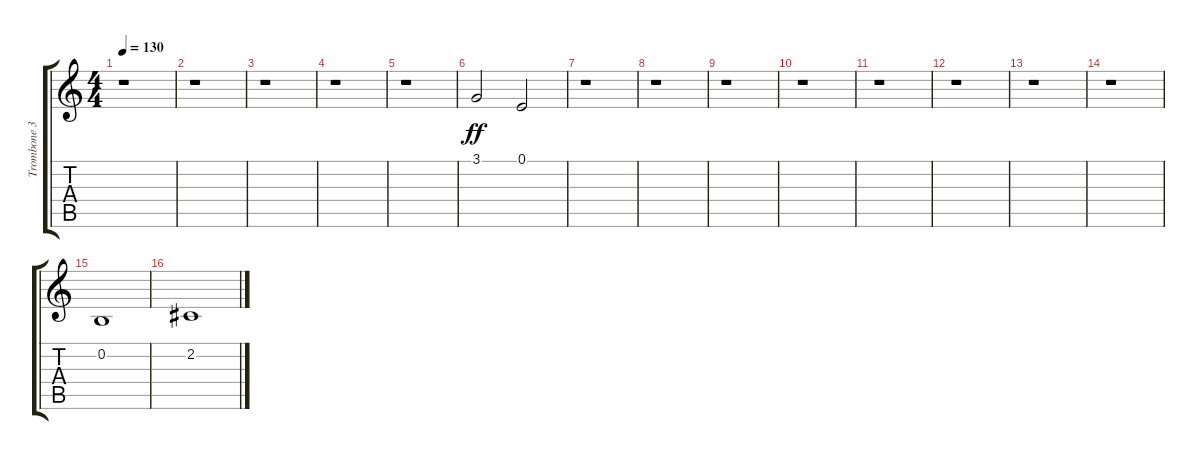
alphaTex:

\track ("Trombone 3" "Trombone 3") {instrument trombone}
\staff {score tabs}
\tuning (E4 B3 G3 D3 A2 E2) {hide}
\ts (4 4)
\tempo 130
\clef g2
\ks c
r.1{dy ff} |
r.1 |
r.1 |
r.1 |
r.1 |
3.1.2 0.1.2 |
r.1 |
r.1 |
r.1 |
r.1 |
r.1 |
r.1 |
r.1 |
r.1 |
0.2.1 |
2.2.1
